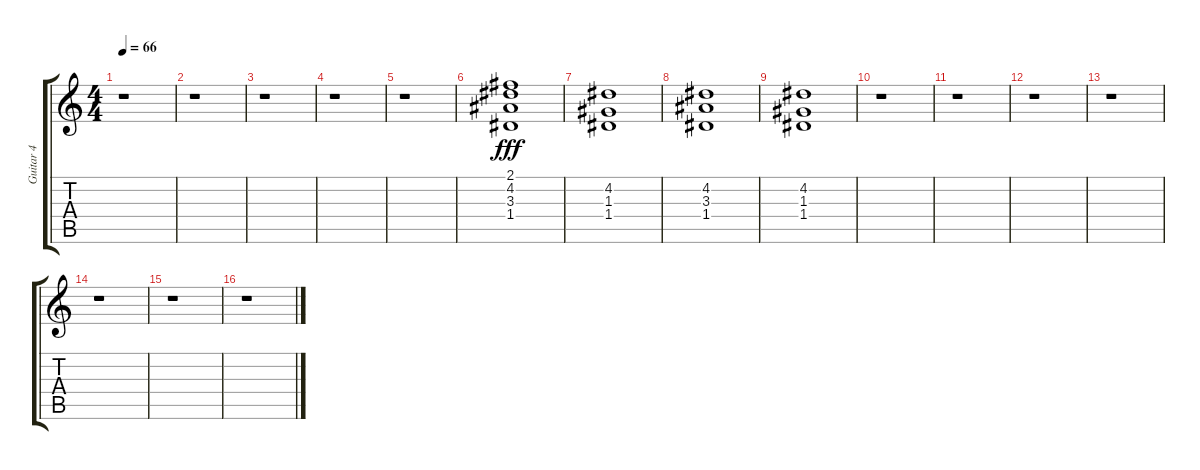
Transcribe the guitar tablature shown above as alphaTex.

\track ("Guitar 4" "Guitar 4") {instrument electricguitarclean}
\staff {score tabs}
\tuning (E4 B3 G3 D3 A2 E2) {hide}
\ts (4 4)
\tempo 66
\clef g2
\ks c
r.1{dy fff} |
r.1 |
r.1 |
r.1 |
r.1 |
(2.1 4.2 3.3 1.4).1 |
(4.2 1.3 1.4).1 |
(4.2 3.3 1.4).1 |
(4.2 1.3 1.4).1 |
r.1 |
r.1 |
r.1 |
r.1 |
r.1 |
r.1 |
r.1
